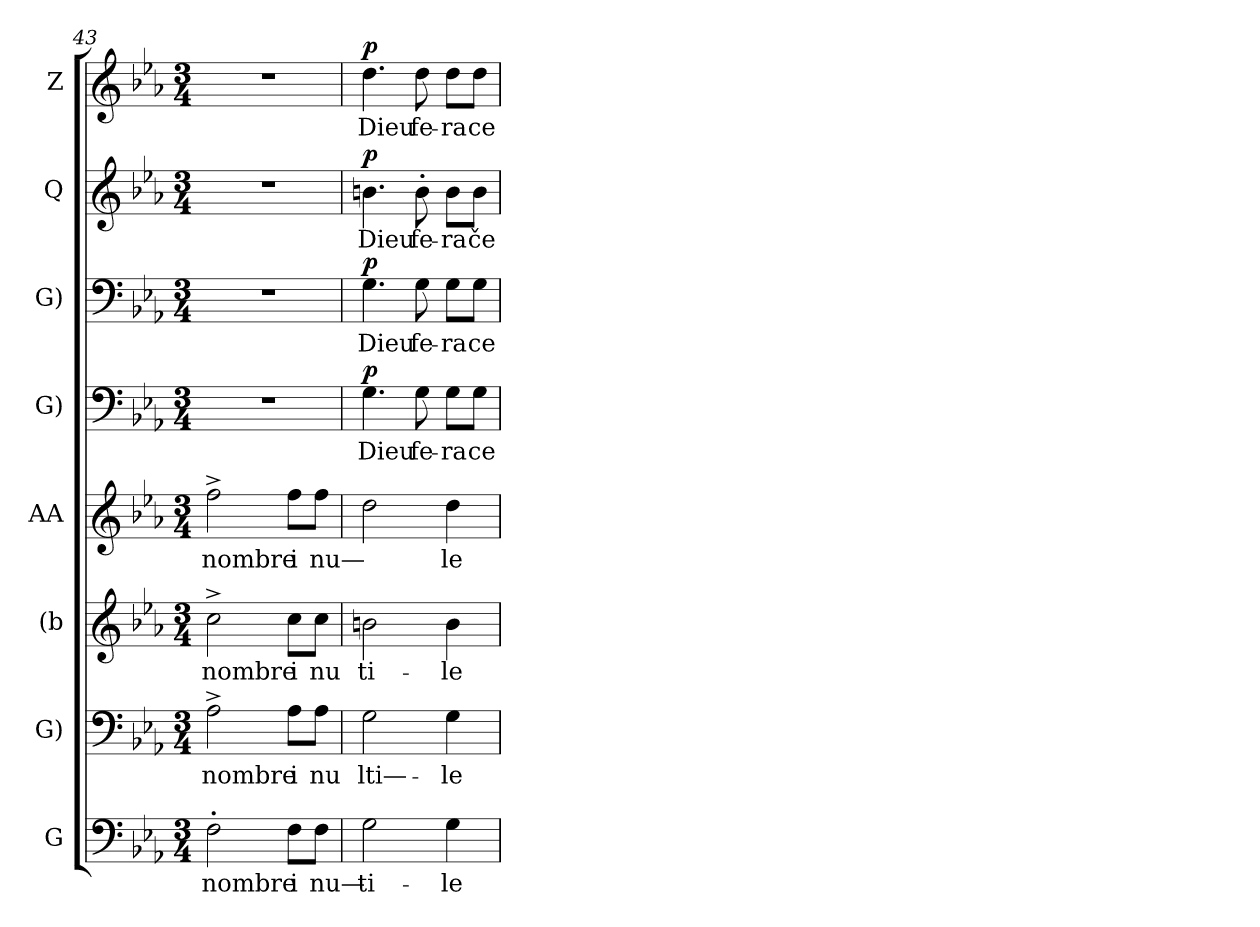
**kern	**text	**kern	**text	**kern	**text	**kern	**text	**kern	**text	**dynam	**kern	**text	**dynam	**kern	**text	**dynam	**kern	**text	**dynam
*part8	*part8	*part7	*part7	*part6	*part6	*part5	*part5	*part4	*part4	*part4	*part3	*part3	*part3	*part2	*part2	*part2	*part1	*part1	*part1
*staff8	*staff8	*staff7	*staff7	*staff6	*staff6	*staff5	*staff5	*staff4	*staff4	*staff4	*staff3	*staff3	*staff3	*staff2	*staff2	*staff2	*staff1	*staff1	*staff1
*I"G	*	*I"G)	*	*I"(b	*	*I"AA	*	*I"G)	*	*	*I"G)	*	*	*I"Q	*	*	*I"Z	*	*
*clefF4	*	*clefF4	*	*clefG2	*	*clefG2	*	*clefF4	*	*	*clefF4	*	*	*clefG2	*	*	*clefG2	*	*
*k[b-e-a-]	*	*k[b-e-a-]	*	*k[b-e-a-]	*	*k[b-e-a-]	*	*k[b-e-a-]	*	*	*k[b-e-a-]	*	*	*k[b-e-a-]	*	*	*k[b-e-a-]	*	*
*M3/4	*	*M3/4	*	*M3/4	*	*M3/4	*	*M3/4	*	*	*M3/4	*	*	*M3/4	*	*	*M3/4	*	*
=43	=43	=43	=43	=43	=43	=43	=43	=43	=43	=43	=43	=43	=43	=43	=43	=43	=43	=43	=43
2F'>i\	nombre	2A-^>i\	nombre	2cc^>i\	nombre	2ff^>i\	nombre	2.r	.	.	2.r	.	.	2.r	.	.	2.r	.	.
8Fi\L	i	8A-i\L	i	8cci\L	i	8ffi\L	i	.	.	.	.	.	.	.	.	.	.	.	.
8Fi\J	nu—	8A-i\J	nu	8cci\J	nu	8ffi\J	nu—	.	.	.	.	.	.	.	.	.	.	.	.
=44	=44	=44	=44	=44	=44	=44	=44	=44	=44	=44	=44	=44	=44	=44	=44	=44	=44	=44	=44
!	!	!	!	!	!	!	!	!	!	!LO:DY:a	!	!	!LO:DY:a	!	!	!LO:DY:a	!	!	!LO:DY:a
2Gi\	ti-	2Gi\	lti—-	2bni\	ti-	2ddi\	.	4.Gi\	Dieu	p	4.Gi\	Dieu	p	4.bni\	Dieu	p	4.ddi\	Dieu	p
.	.	.	.	.	.	.	.	8Gi\	fe-	.	8Gi\	fe-	.	8b'>i\	fe-	.	8ddi\	fe-	.
4Gi\	le	4Gi\	le	4bi\	le	4ddi\	le	8Gi\L	ra	.	8Gi\L	ra	.	8bi\L	ra	.	8ddi\L	ra	.
.	.	.	.	.	.	.	.	8Gi\J	ce	.	8Gi\J	ce	.	8bi\J	če	.	8ddi\J	ce	.
=	=	=	=	=	=	=	=	=	=	=	=	=	=	=	=	=	=	=	=
*-	*-	*-	*-	*-	*-	*-	*-	*-	*-	*-	*-	*-	*-	*-	*-	*-	*-	*-	*-
